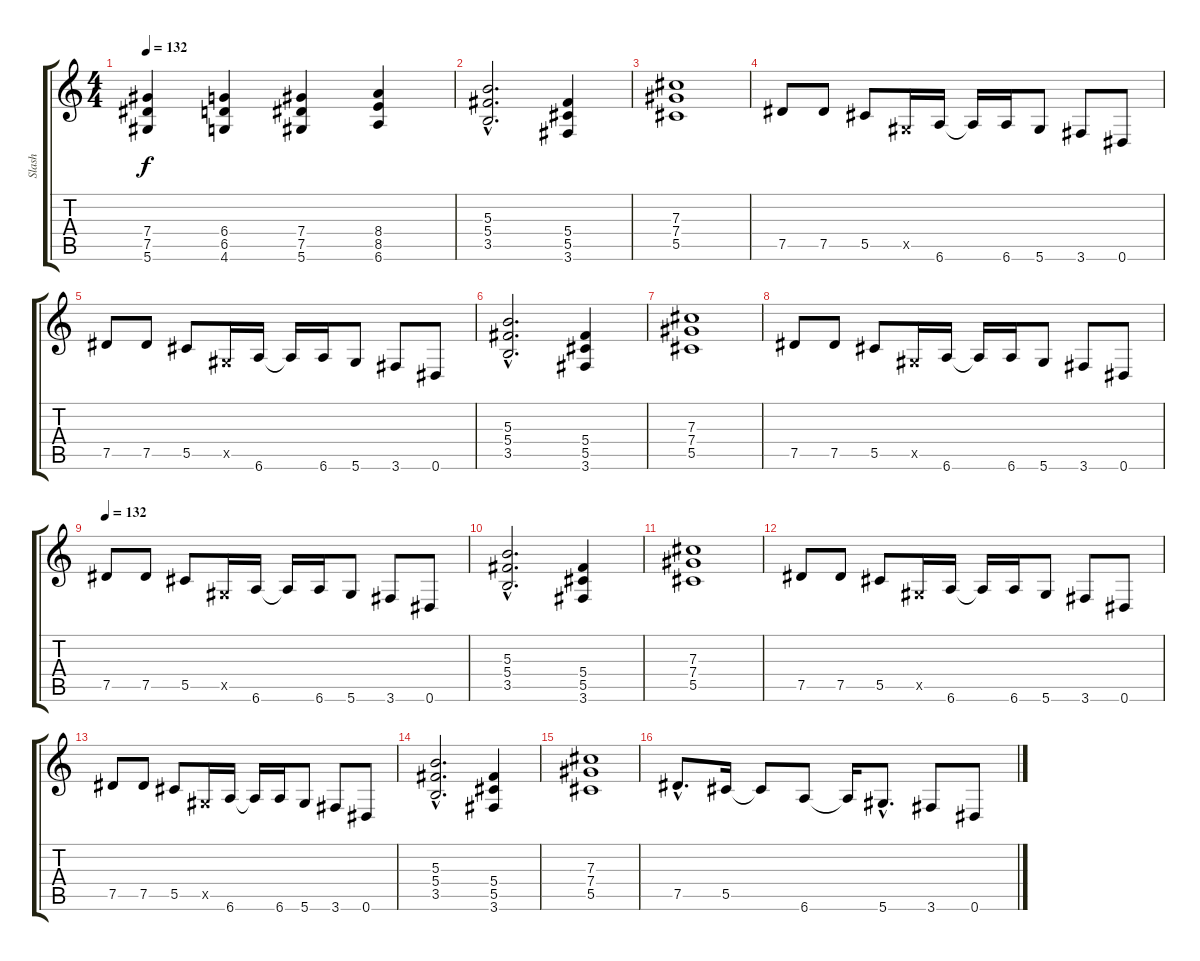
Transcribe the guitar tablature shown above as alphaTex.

\track ("Slash" "Slash") {instrument overdrivenguitar}
\staff {score tabs}
\tuning (Eb4 Bb3 Gb3 Db3 Ab2 Eb2) {hide}
\ts (4 4)
\tempo 132
\clef g2
\ks c
(7.4 7.5 5.6).4{dy f} (6.4 6.5 4.6).4 (7.4 7.5 5.6).4 (8.4 8.5 6.6).4 |
(5.3{hac} 5.4{hac} 3.5{hac}).2{d} (5.4 5.5 3.6).4 |
(7.3 7.4 5.5).1 |
7.5.8 7.5.8 5.5.8 0.5{x}.16 6.6.16 6.6{t}.16 6.6.16 5.6.8 3.6.8 0.6.8 |
7.5.8 7.5.8 5.5.8 0.5{x}.16 6.6.16 6.6{t}.16 6.6.16 5.6.8 3.6.8 0.6.8 |
(5.3{hac} 5.4{hac} 3.5{hac}).2{d} (5.4 5.5 3.6).4 |
(7.3 7.4 5.5).1 |
7.5.8 7.5.8 5.5.8 0.5{x}.16 6.6.16 6.6{t}.16 6.6.16 5.6.8 3.6.8 0.6.8 |
\tempo 132
7.5.8 7.5.8 5.5.8 0.5{x}.16 6.6.16 6.6{t}.16 6.6.16 5.6.8 3.6.8 0.6.8 |
(5.3{hac} 5.4{hac} 3.5{hac}).2{d} (5.4 5.5 3.6).4 |
(7.3 7.4 5.5).1 |
7.5.8 7.5.8 5.5.8 0.5{x}.16 6.6.16 6.6{t}.16 6.6.16 5.6.8 3.6.8 0.6.8 |
7.5.8 7.5.8 5.5.8 0.5{x}.16 6.6.16 6.6{t}.16 6.6.16 5.6.8 3.6.8 0.6.8 |
(5.3{hac} 5.4{hac} 3.5{hac}).2{d} (5.4 5.5 3.6).4 |
(7.3 7.4 5.5).1 |
7.5{hac}.8{d} 5.5.16 5.5{t}.8 6.6.8 6.6{t}.16 5.6{hac}.8{d} 3.6.8 0.6.8
